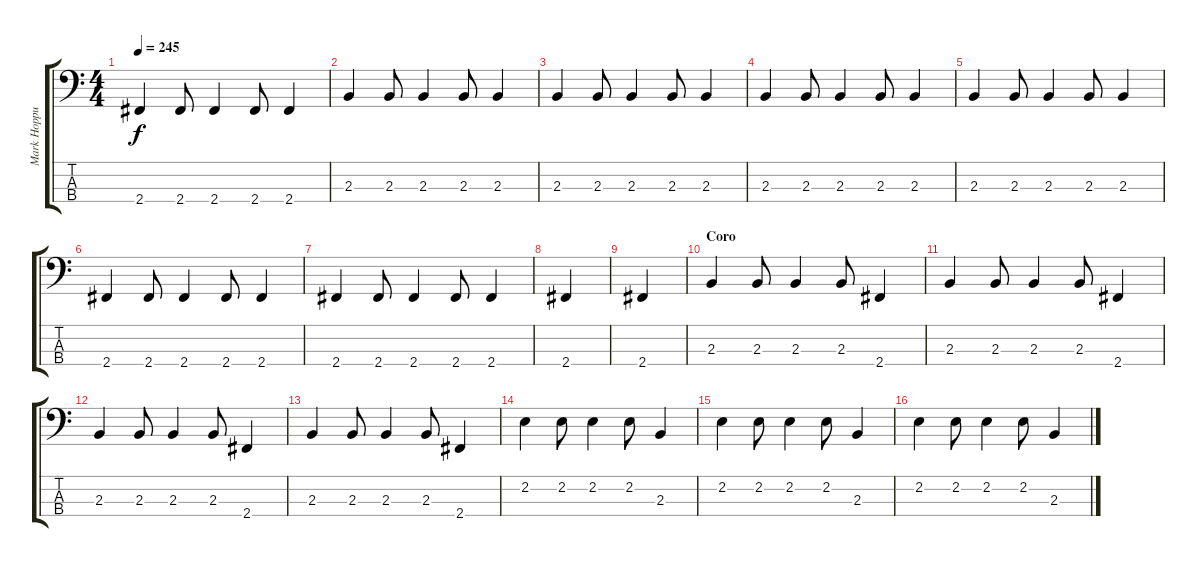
\track ("Mark Hoppus - Bajo" "Mark Hoppu") {instrument electricbasspick}
\staff {score tabs}
\tuning (G2 D2 A1 E1) {hide}
\ts (4 4)
\tempo 245
\clef f4
\ks c
2.4.4{dy f} 2.4.8 2.4.4 2.4.8 2.4.4 |
2.3.4 2.3.8 2.3.4 2.3.8 2.3.4 |
2.3.4 2.3.8 2.3.4 2.3.8 2.3.4 |
2.3.4 2.3.8 2.3.4 2.3.8 2.3.4 |
2.3.4 2.3.8 2.3.4 2.3.8 2.3.4 |
2.4.4 2.4.8 2.4.4 2.4.8 2.4.4 |
2.4.4 2.4.8 2.4.4 2.4.8 2.4.4 |
2.4.4 |
2.4.4 |
\section ("" "Coro")
2.3.4 2.3.8 2.3.4 2.3.8 2.4.4 |
2.3.4 2.3.8 2.3.4 2.3.8 2.4.4 |
2.3.4 2.3.8 2.3.4 2.3.8 2.4.4 |
2.3.4 2.3.8 2.3.4 2.3.8 2.4.4 |
2.2.4 2.2.8 2.2.4 2.2.8 2.3.4 |
2.2.4 2.2.8 2.2.4 2.2.8 2.3.4 |
2.2.4 2.2.8 2.2.4 2.2.8 2.3.4
